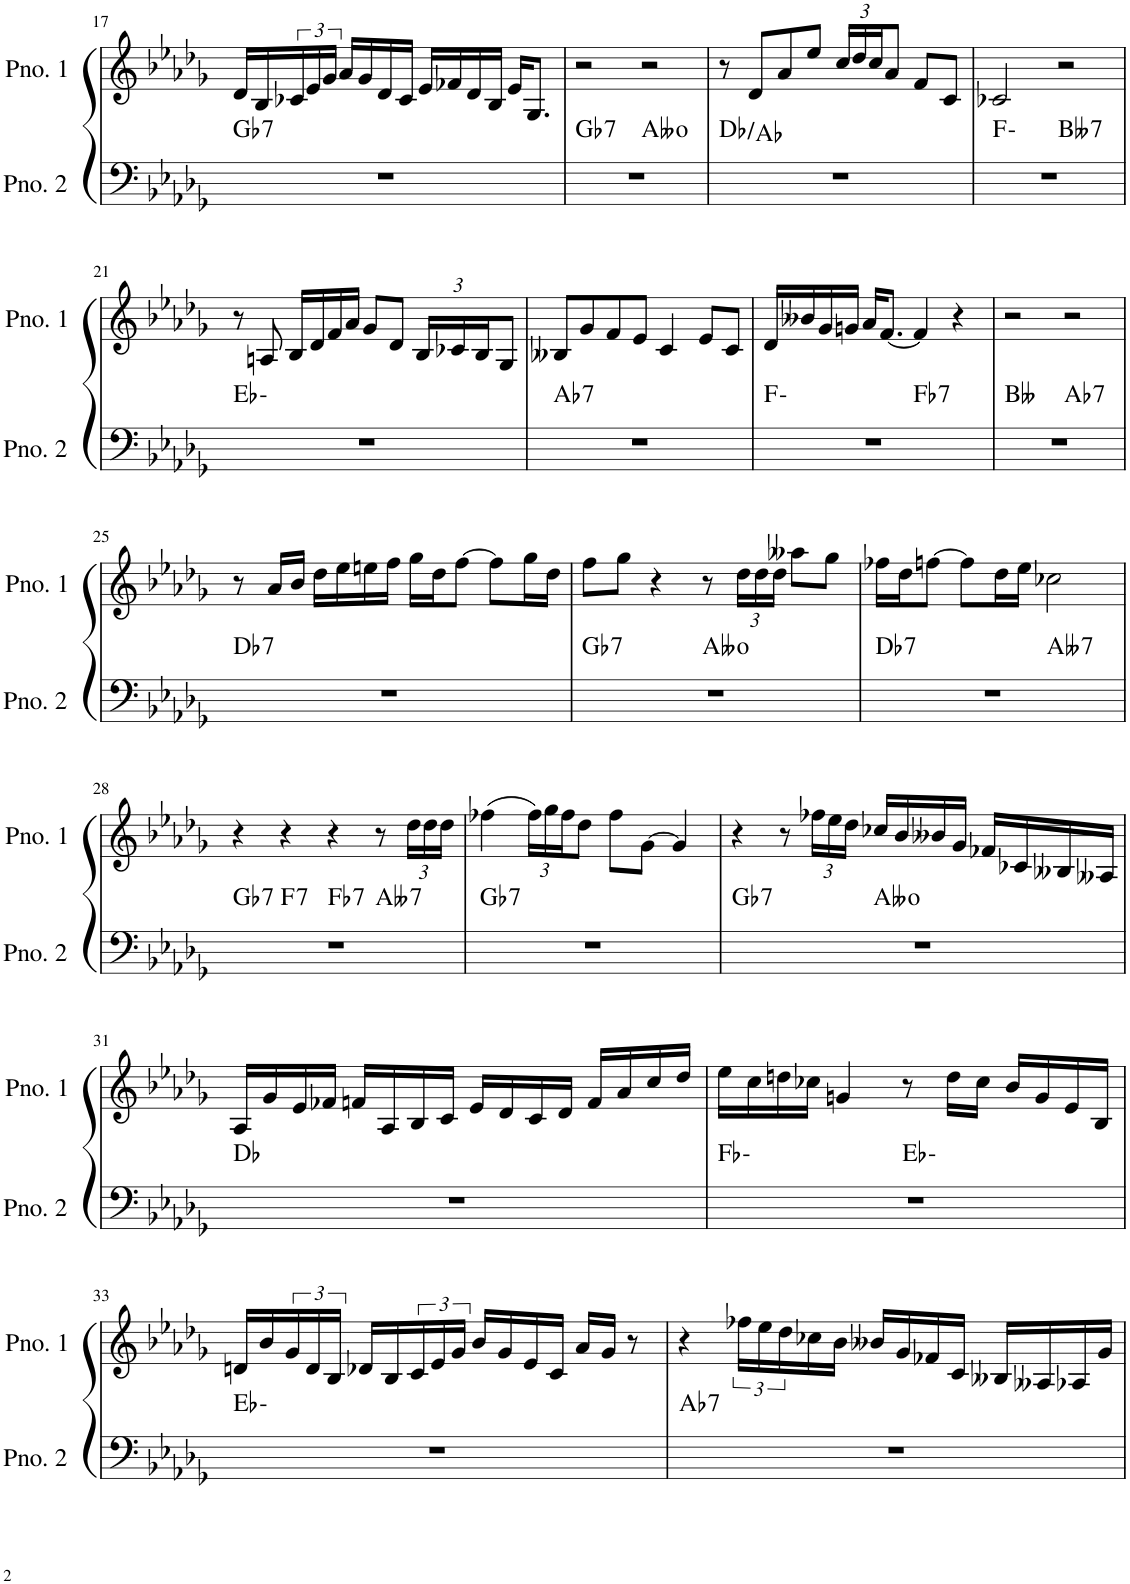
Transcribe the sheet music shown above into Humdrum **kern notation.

**kern	**harte	**kern
*part2	*part2	*part1
*staff2	*	*staff1
*I"ピアノ 2	*	*I"ピアノ 1
!!LO:PB:g=z
*clefF4	*	*clefG2
*k[b-e-a-d-g-]	*	*k[b-e-a-d-g-]
*M4/4	*	*M4/4
=17	=17	=17
!	!LO:H:kt=7	!
1r	Gb:7	16d-/LL
.	.	16B-/
.	.	24c-X/
.	.	24e-/
.	.	24g-/JJ
.	.	16a-/LL
.	.	16g-/
.	.	16d-/
.	.	16c-/JJ
.	.	16e-/LL
.	.	16f-X/
.	.	16d-/
.	.	16B-/JJ
.	.	16e-/KL
.	.	8.G-/J
=18	=18	=18
!	!LO:H:kt=7	!
*^	*	*
1r	2ryy	Gb:7	2r
.	2ryy	Abb:dim	2r
*v	*v	*	*
=19	=19	=19
1r	Db:maj/5	8r
.	.	8d-/L
.	.	8a-/
.	.	8ee-/J
*	*	*Xbrackettup
.	.	24cc/LL
.	.	24dd-/
.	.	24cc/J
.	.	8a-/J
.	.	8f/L
.	.	8c/J
=20	=20	=20
*^	*	*
1r	2ryy	F:min	2c-X/
!	!	!LO:H:kt=7	!
.	2ryy	Bbb:7	2r
*v	*v	*	*
!!LO:LB:g=z
=21	=21	=21
1r	Eb:min	8r
.	.	8An/
.	.	16B-/LL
.	.	16d-/
.	.	16f/
.	.	16a-/JJ
.	.	8g-/L
.	.	8d-/J
.	.	24B-/LL
.	.	24c-X/
.	.	24B-/J
.	.	8G-/J
=22	=22	=22
!	!LO:H:kt=7	!
1r	Ab:7	8B--X/L
.	.	8g-/
.	.	8f/
.	.	8e-/J
.	.	4c/
.	.	8e-/L
.	.	8c/J
=23	=23	=23
*^	*	*
1r	2ryy	F:min	16d-/LL
.	.	.	16b--X/
.	.	.	16g-/
.	.	.	16gn/JJ
.	.	.	16a-/KL
.	.	.	[8.f/J
!	!	!LO:H:kt=7	!
.	2ryy	Fb:7	4f/]
.	.	.	4r
=24	=24	=24	=24
1r	2ryy	Bbb:maj	2r
!	!	!LO:H:kt=7	!
.	2ryy	Ab:7	2r
!!LO:LB:g=z
=25	=25	=25	=25
!	!	!LO:H:kt=7	!
*v	*v	*	*
1r	Db:7	8r
.	.	16a-/LL
.	.	16b-/JJ
.	.	16dd-\LL
.	.	16ee-\
.	.	16een\
.	.	16ff\JJ
.	.	16gg-\LL
.	.	16dd-\J
.	.	[8ff\J
.	.	8ff\L]
.	.	16gg-\L
.	.	16dd-\JJ
=26	=26	=26
!	!LO:H:kt=7	!
*^	*	*
1r	2ryy	Gb:7	8ff\L
.	.	.	8gg-\J
.	.	.	4r
.	2ryy	Abb:dim	8r
.	.	.	24dd-\LL
.	.	.	24dd-\
.	.	.	24dd-\JJ
.	.	.	8aa--X\L
.	.	.	8gg-\J
=27	=27	=27	=27
!	!	!LO:H:kt=7	!
1r	2ryy	Db:7	16ff-X\LL
.	.	.	16dd-\J
.	.	.	[8ffn\J
.	.	.	8ff\L]
.	.	.	16dd-\L
.	.	.	16ee-\JJ
!	!	!LO:H:kt=7	!
.	2ryy	Abb:7	2cc-X\
!!LO:LB:g=z
=28	=28	=28	=28
!	!	!LO:H:kt=7	!
*^	*^	*	*
1r	4ryy	2ryy	2.ryy	Gb:7	4r
!	!	!	!	!LO:H:kt=7	!
.	2.ryy	.	.	F:7	4r
!	!	!	!	!LO:H:kt=7	!
.	.	2ryy	.	Fb:7	4r
!	!	!	!	!LO:H:kt=7	!
.	.	.	4ryy	Abb:7	8r
.	.	.	.	.	24dd-\LL
.	.	.	.	.	24dd-\
.	.	.	.	.	24dd-\JJ
=29	=29	=29	=29	=29	=29
!	!	!	!	!LO:H:kt=7	!
*v	*v	*v	*v	*	*
1r	Gb:7	(4ff-X\
.	.	24ff-\LL)
.	.	24gg-\
.	.	24ff-\J
.	.	8dd-\J
.	.	8ff-\L
.	.	[8g-\J
.	.	4g-/]
=30	=30	=30
!	!LO:H:kt=7	!
*^	*	*
1r	2ryy	Gb:7	4r
.	.	.	8r
.	.	.	24ff-X\LL
.	.	.	24ee-\
.	.	.	24dd-\JJ
.	2ryy	Abb:dim	16cc-X/LL
.	.	.	16b-/
.	.	.	16b--X/
.	.	.	16g-/JJ
.	.	.	16f-X/LL
.	.	.	16c-X/
.	.	.	16B--X/
.	.	.	16A--X/JJ
*v	*v	*	*
!!LO:LB:g=z
=31	=31	=31
1r	Db:maj	16A-/LL
.	.	16g-/
.	.	16e-/
.	.	16f-X/JJ
.	.	16fn/LL
.	.	16A-/
.	.	16B-/
.	.	16c/JJ
.	.	16e-/LL
.	.	16d-/
.	.	16c/
.	.	16d-/JJ
.	.	16f/LL
.	.	16a-/
.	.	16cc/
.	.	16dd-/JJ
=32	=32	=32
*^	*	*
1r	2ryy	Fb:min	16ee-\LL
.	.	.	16cc\
.	.	.	16ddn\
.	.	.	16cc-X\JJ
.	.	.	4gn/
.	2ryy	Eb:min	8r
.	.	.	16dd\LL
.	.	.	16cc-\JJ
.	.	.	16b-/LL
.	.	.	16g/
.	.	.	16e-/
.	.	.	16B-/JJ
*v	*v	*	*
!!LO:LB:g=z
=33	=33	=33
1r	Eb:min	16dn/LL
.	.	16b-/
*	*	*brackettup
.	.	24g-/
.	.	24d/
.	.	24B-/JJ
.	.	16d-X/LL
.	.	16B-/
.	.	24c/
.	.	24e-/
.	.	24g-/JJ
.	.	16b-/LL
.	.	16g-/
.	.	16e-/
.	.	16c/JJ
.	.	16a-/LL
.	.	16g-/JJ
.	.	8r
=34	=34	=34
!	!LO:H:kt=7	!
1r	Ab:7	4r
.	.	24ff-X\LL
.	.	24ee-\
.	.	24dd-\
.	.	16cc-X\
.	.	16b-\JJ
.	.	16b--X/LL
.	.	16g-/
.	.	16f-X/
.	.	16c/JJ
.	.	16B--X/LL
.	.	16A--X/
.	.	16A-X/
.	.	16g-/JJ
=	=	=
*-	*-	*-
